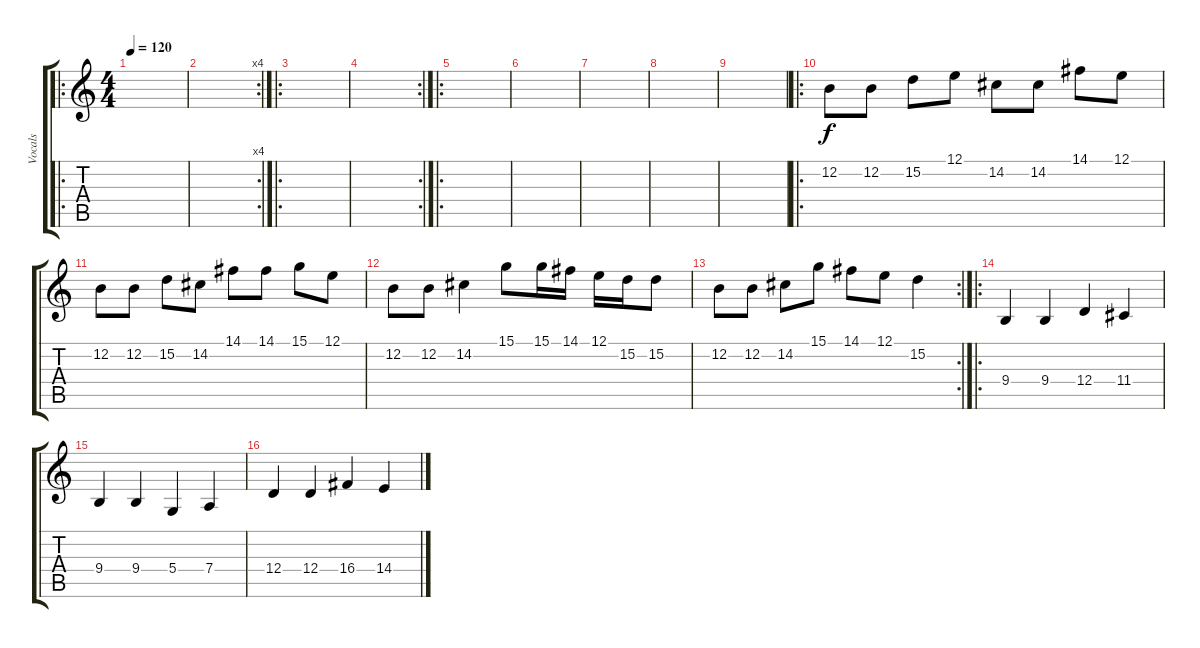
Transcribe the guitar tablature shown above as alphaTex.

\track ("Vocals" "Vocals") {instrument lead1square}
\staff {score tabs}
\tuning (E4 B3 G3 D3 A2 E2) {hide}
\ro
\ts (4 4)
\tempo 120
\clef g2
\ks c
|
\rc 4
|
\ro
|
\rc 2
|
\ro
|
|
|
|
|
\ro
12.2.8 12.2.8 15.2.8 12.1.8 14.2.8 14.2.8 14.1.8 12.1.8 |
12.2.8 12.2.8 15.2.8 14.2.8 14.1.8 14.1.8 15.1.8 12.1.8 |
12.2.8 12.2.8 14.2.4 15.1.8 15.1.16 14.1.16 12.1.16 15.2.16 15.2.8 |
\rc 2
12.2.8 12.2.8 14.2.8 15.1.8 14.1.8 12.1.8 15.2.4 |
\ro
9.4.4 9.4.4 12.4.4 11.4.4 |
9.4.4 9.4.4 5.4.4 7.4.4 |
12.4.4 12.4.4 16.4.4 14.4.4
